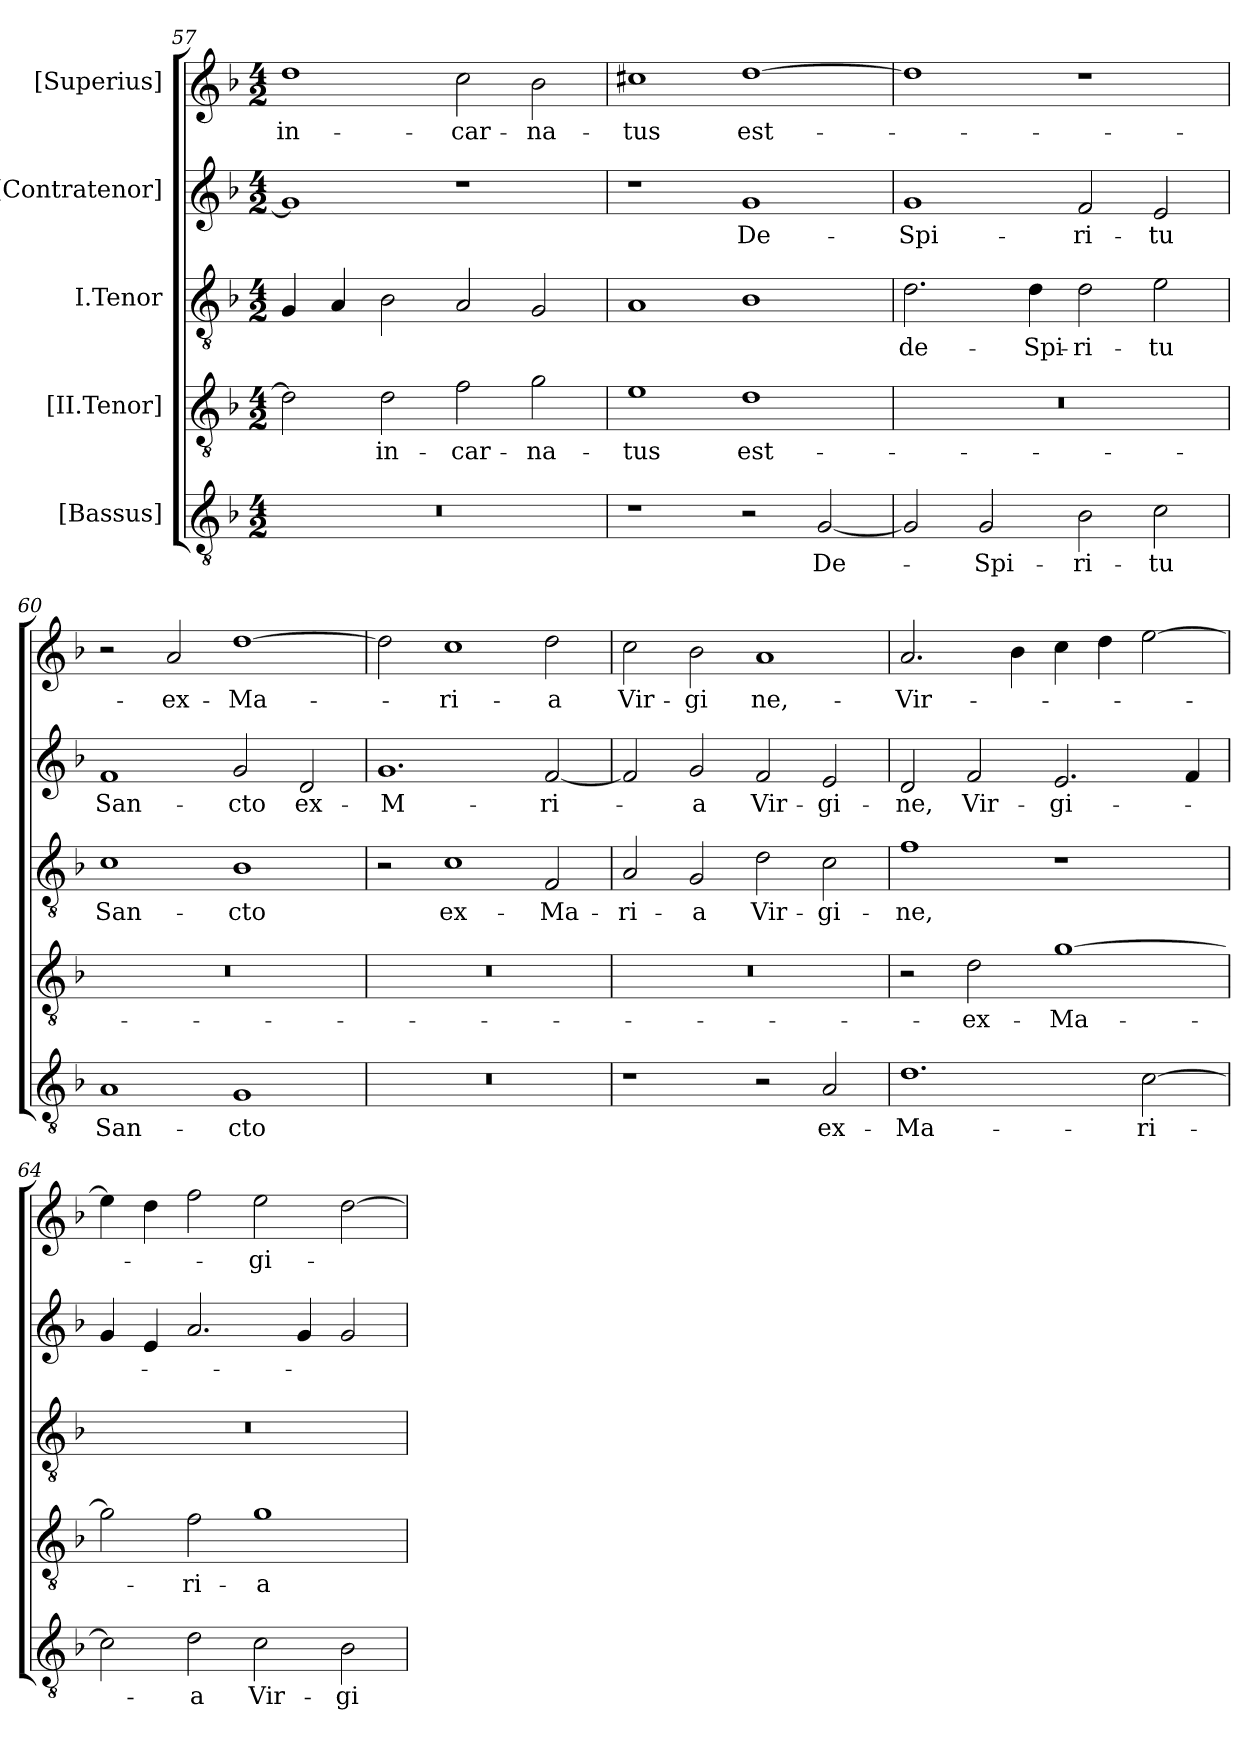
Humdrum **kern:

**kern	**text	**kern	**text	**kern	**text	**kern	**text	**kern	**text
*part5	*part5	*part4	*part4	*part3	*part3	*part2	*part2	*part1	*part1
*staff5	*staff5	*staff4	*staff4	*staff3	*staff3	*staff2	*staff2	*staff1	*staff1
*I"[Bassus]	*	*I"[II.Tenor]	*	*I"I.Tenor	*	*I"[Contratenor]	*	*I"[Superius]	*
*clefGv2	*	*clefGv2	*	*clefGv2	*	*clefG2	*	*clefG2	*
*k[b-]	*	*k[b-]	*	*k[b-]	*	*k[b-]	*	*k[b-]	*
*M4/2	*	*M4/2	*	*M4/2	*	*M4/2	*	*M4/2	*
=57	=57	=57	=57	=57	=57	=57	=57	=57	=57
0r	.	2d\]	.	4G/	.	1g/]	.	1dd\	in-
.	.	.	.	4A/	.	.	.	.	.
.	.	2d\	in-	2B-\	.	.	.	.	.
.	.	2f\	-car-	2A/	.	1r	.	2cc\	-car-
.	.	2g\	-na-	2G/	.	.	.	2b-\	-na-
=58	=58	=58	=58	=58	=58	=58	=58	=58	=58
1r	.	1e\	-tus	1A/	.	1r	.	1cc#X\	-tus
2r	.	1d\	est-	1B-\	.	1g/	De-	[1dd\	est-
[2G/	De-	.	.	.	.	.	.	.	.
=59	=59	=59	=59	=59	=59	=59	=59	=59	=59
2G/]	.	0r	.	2.d\	de-	1g/	Spi-	1dd\]	.
2G/	Spi-	.	.	.	.	.	.	.	.
.	.	.	.	4d\	Spi-	.	.	.	.
2B-\	-ri-	.	.	2d\	-ri-	2f/	-ri-	1r	.
2c\	-tu	.	.	2e\	-tu	2e/	-tu	.	.
=60	=60	=60	=60	=60	=60	=60	=60	=60	=60
1A/	San-	0r	.	1c\	San-	1f/	San-	2r	.
.	.	.	.	.	.	.	.	2a/	ex-
1G/	-cto	.	.	1B-\	-cto	2g/	-cto	[1dd\	Ma-
.	.	.	.	.	.	2d/	ex-	.	.
=61	=61	=61	=61	=61	=61	=61	=61	=61	=61
0r	.	0r	.	2r	.	1.g/	M-	2dd\]	.
.	.	.	.	1c\	ex-	.	.	1cc\	-ri-
.	.	.	.	2F/	Ma-	[2f/	-ri-	2dd\	-a
=62	=62	=62	=62	=62	=62	=62	=62	=62	=62
1r	.	0r	.	2A/	-ri-	2f/]	.	2cc\	Vir-
.	.	.	.	2G/	-a	2g/	-a	2b-\	-gi
2r	.	.	.	2d\	Vir-	2f/	Vir-	1a/	ne,-
2A/	ex-	.	.	2c\	-gi-	2e/	-gi-	.	.
=63	=63	=63	=63	=63	=63	=63	=63	=63	=63
1.d\	Ma-	2r	.	1f\	-ne,	2d/	-ne,	2.a/	Vir-
.	.	2d\	ex-	.	.	2f/	Vir-	.	.
.	.	.	.	.	.	.	.	4b-\	.
.	.	[1g\	Ma-	1r	.	2.e/	-gi-	4cc\	.
.	.	.	.	.	.	.	.	4dd\	.
[2c\	-ri-	.	.	.	.	.	.	[2ee\	.
.	.	.	.	.	.	4f/	.	.	.
=64	=64	=64	=64	=64	=64	=64	=64	=64	=64
2c\]	.	2g\]	.	0r	.	4g/	.	4ee\]	.
.	.	.	.	.	.	4e/	.	4dd\	.
2d\	-a	2f\	-ri-	.	.	2.a/	.	2ff\	.
2c\	Vir-	1g\	-a	.	.	.	.	2ee\	-gi-
.	.	.	.	.	.	4g/	.	.	.
2B-\	-gi-	.	.	.	.	2g/	.	[2dd\	.
=	=	=	=	=	=	=	=	=	=
*-	*-	*-	*-	*-	*-	*-	*-	*-	*-
